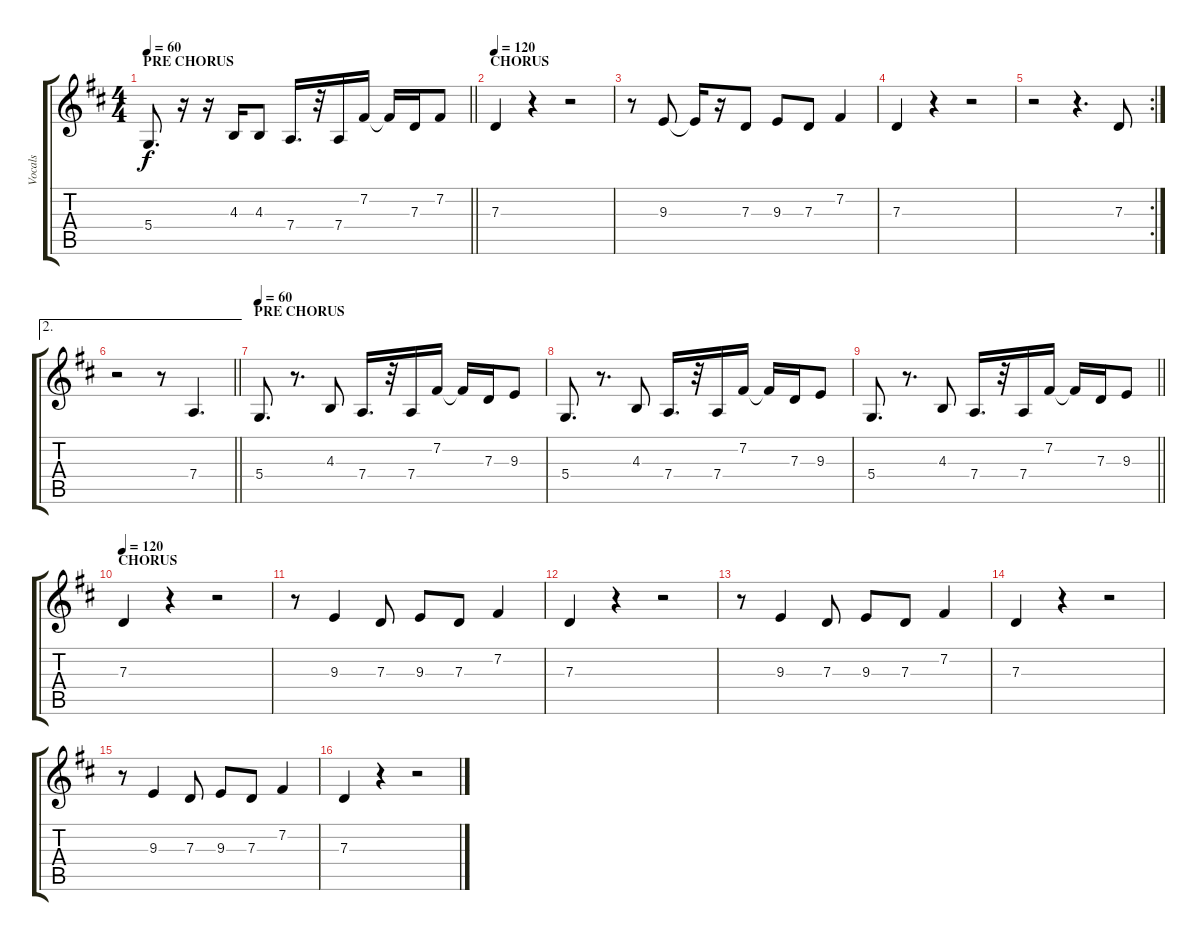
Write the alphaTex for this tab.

\track ("Vocals" "Vocals") {instrument harmonica}
\staff {score tabs}
\tuning (E4 B3 G3 D3 A2 E2) {hide}
\ts (4 4)
\section ("" "PRE CHORUS")
\tempo 60
\clef g2
\barLineRight lightlight
\ks d
5.4.8{d dy f} r.16 r.16 4.3.16 4.3.8 7.4.16{d} r.32 7.4.16 7.2.16 7.2{t}.16 7.3.16 7.2.8 |
\section ("" "CHORUS")
\tempo 120
7.3.4 r.4 r.2 |
r.8 9.3.8 9.3{t}.16 r.16 7.3.8 9.3.8 7.3.8 7.2.4 |
7.3.4 r.4 r.2 |
\rc 2
r.2 r.4{d} 7.3.8 |
\ae 2
\barLineRight lightlight
r.2 r.8 7.4.4{d} |
\section ("" "PRE CHORUS")
\tempo 60
5.4.8{d} r.8{d} 4.3.8 7.4.16{d} r.32 7.4.16 7.2.16 7.2{t}.16 7.3.16 9.3.8 |
5.4.8{d} r.8{d} 4.3.8 7.4.16{d} r.32 7.4.16 7.2.16 7.2{t}.16 7.3.16 9.3.8 |
\barLineRight lightlight
5.4.8{d} r.8{d} 4.3.8 7.4.16{d} r.32 7.4.16 7.2.16 7.2{t}.16 7.3.16 9.3.8 |
\section ("" "CHORUS")
\tempo 120
7.3.4 r.4 r.2 |
r.8 9.3.4 7.3.8 9.3.8 7.3.8 7.2.4 |
7.3.4 r.4 r.2 |
r.8 9.3.4 7.3.8 9.3.8 7.3.8 7.2.4 |
7.3.4 r.4 r.2 |
r.8 9.3.4 7.3.8 9.3.8 7.3.8 7.2.4 |
7.3.4 r.4 r.2
